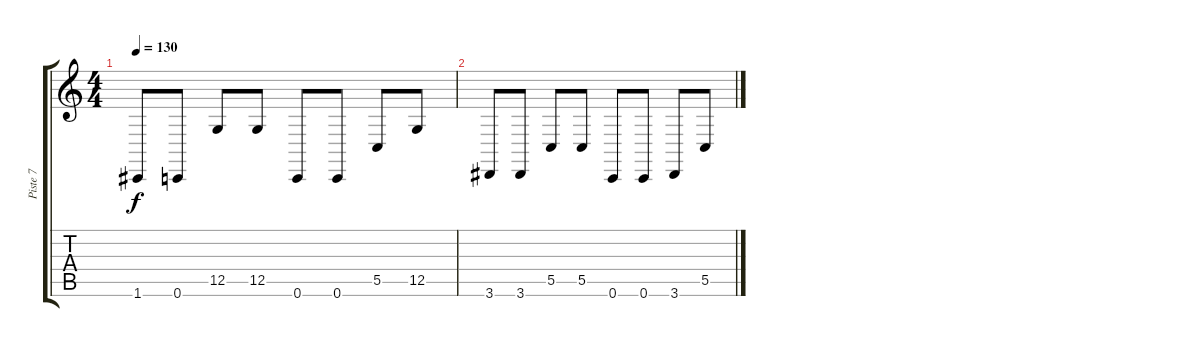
\track ("Piste 7" "Piste 7") {instrument reedorgan}
\staff {score tabs}
\tuning (D4 A3 F3 C3 G2 C2) {hide}
\ts (4 4)
\tempo 130
\clef g2
\ks c
1.6.8{dy f} 0.6.8 12.5.8 12.5.8 0.6.8 0.6.8 5.5.8 12.5.8 |
3.6.8 3.6.8 5.5.8 5.5.8 0.6.8 0.6.8 3.6.8 5.5.8
